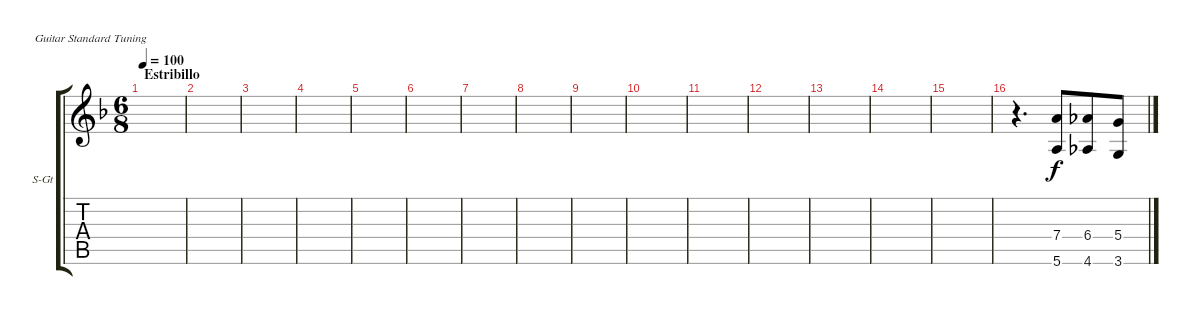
\defaultSystemsLayout 4
\bracketExtendMode groupsimilarinstruments
\firstSystemTrackNameOrientation horizontal
\otherSystemsTrackNameOrientation horizontal
\track ("Teclado 2" "S-Gt") {instrument acousticguitarsteel}
\staff {score tabs}
\tuning (E4 B3 G3 D3 A2 E2)
\ts (6 8)
\section ("" "Estribillo")
\tempo 100
\clef g2
\ks dminor
|
|
|
|
|
|
|
|
|
|
|
|
|
|
|
r.4{d} (7.4 5.6).8 (6.4 4.6).8 (5.4 3.6).8
